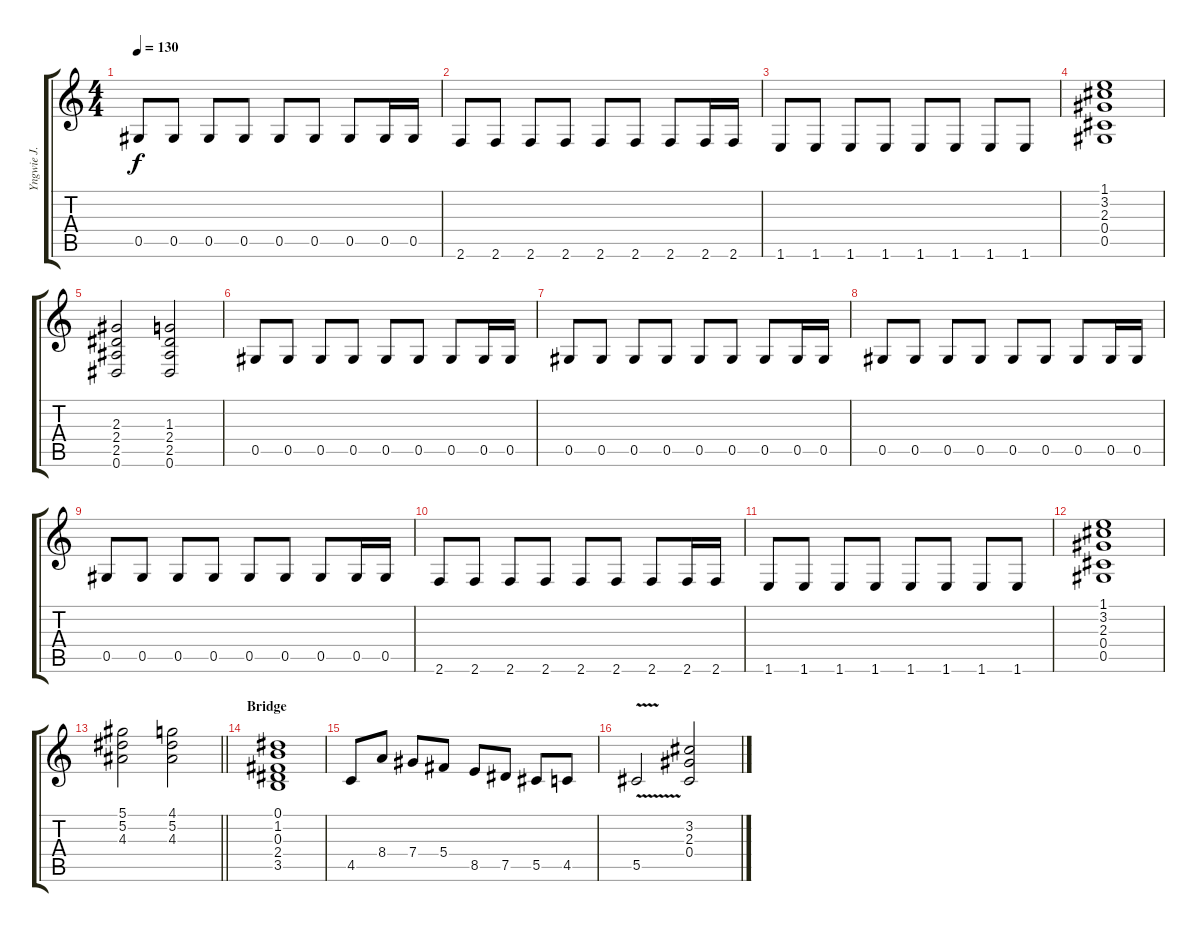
\track ("Yngwie J. Malmsteen" "Yngwie J. ") {instrument overdrivenguitar}
\staff {score tabs}
\tuning (Eb4 Bb3 Gb3 Db3 Ab2 Eb2) {hide}
\ts (4 4)
\tempo 130
\clef g2
\ks c
0.5.8{dy f} 0.5.8 0.5.8 0.5.8 0.5.8 0.5.8 0.5.8 0.5.16 0.5.16 |
2.6.8 2.6.8 2.6.8 2.6.8 2.6.8 2.6.8 2.6.8 2.6.16 2.6.16 |
1.6.8 1.6.8 1.6.8 1.6.8 1.6.8 1.6.8 1.6.8 1.6.8 |
(1.1 3.2 2.3 0.4 0.5).1 |
(2.3 2.4 2.5 0.6).2 (1.3 2.4 2.5 0.6).2 |
0.5.8 0.5.8 0.5.8 0.5.8 0.5.8 0.5.8 0.5.8 0.5.16 0.5.16 |
0.5.8 0.5.8 0.5.8 0.5.8 0.5.8 0.5.8 0.5.8 0.5.16 0.5.16 |
0.5.8 0.5.8 0.5.8 0.5.8 0.5.8 0.5.8 0.5.8 0.5.16 0.5.16 |
0.5.8 0.5.8 0.5.8 0.5.8 0.5.8 0.5.8 0.5.8 0.5.16 0.5.16 |
2.6.8 2.6.8 2.6.8 2.6.8 2.6.8 2.6.8 2.6.8 2.6.16 2.6.16 |
1.6.8 1.6.8 1.6.8 1.6.8 1.6.8 1.6.8 1.6.8 1.6.8 |
(1.1 3.2 2.3 0.4 0.5).1 |
\barLineRight lightlight
(5.1 5.2 4.3).2 (4.1 5.2 4.3).2 |
\section ("" "Bridge")
(0.1 1.2 0.3 2.4 3.5).1 |
4.5.8 8.4.8 7.4.8 5.4.8 8.5.8 7.5.8 5.5.8 4.5.8 |
5.5{v}.2 (3.2 2.3 0.4).2
